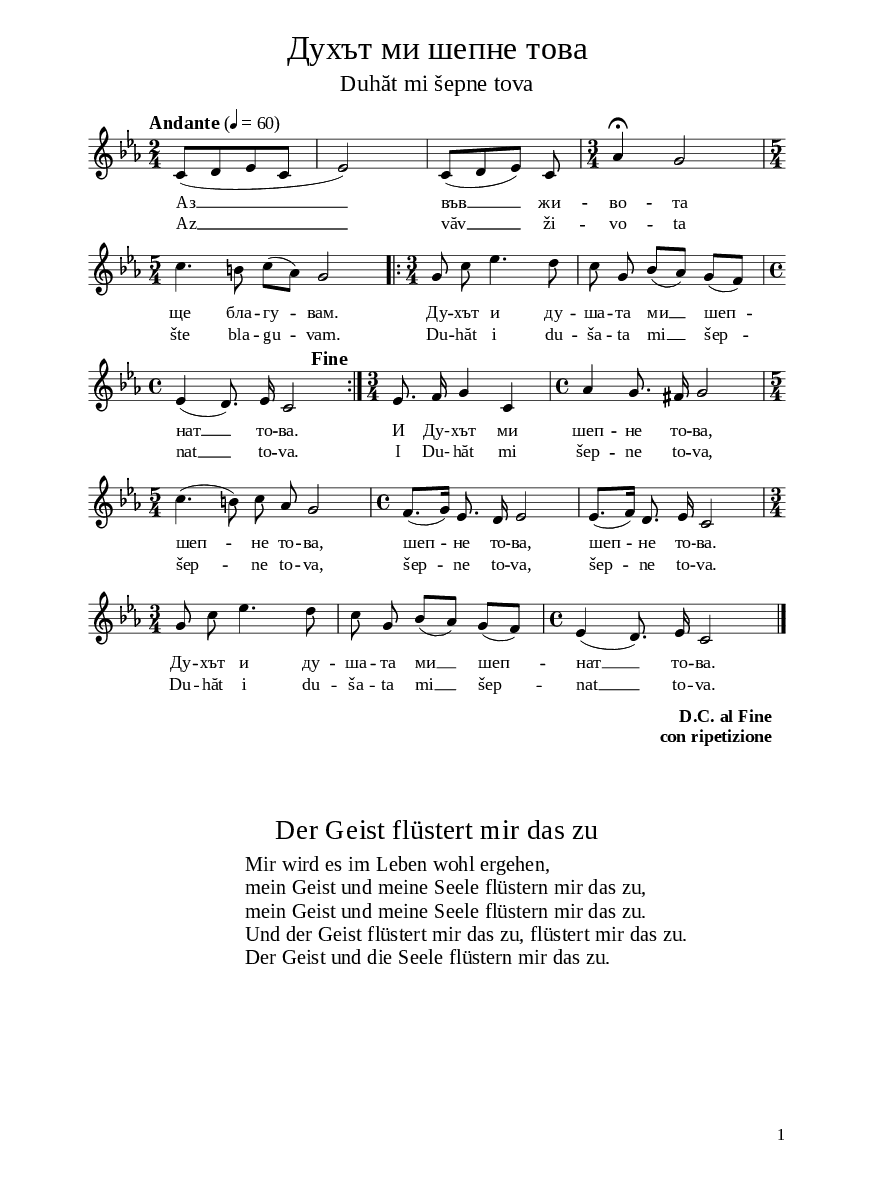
\version "2.24.4"

% include paper part and global functions
\include "include/globals.ily"

\bookpart {
  \label #'ref101_2
  \tocItem \markup "Духът ми шепне това – Duhăt mi šepne tova"
  \include "include/bookpart-paper.ily"
  \score {
    \include "include/score-layout.ily"


    \new Voice \absolute{
      \clef treble
      \key c \minor
      \time 2/4
      \tempoFunc "Andante" 4 "60"
      \autoBeamOff

      c'8 ( [ d'8 es'8 c'8 ] | es'2 ) | c'8 ( [ d'8 es'8] ) c'8 | \time 3/4  | as'4 ^\fermata g'2 | \time 5/4 \break

      c''4. b'8 c''8 ( [ as'8 ) ] g'2 | \bar ".|:"
      \time 3/4 g'8 c''8 es''4. d''8 | c''8 g'8 bes'8 ( [ as'8 ) ] g'8 ( [ f'8 ) ] | \time 4/4 \break

      es'4 ( d'8. ) es'16 \tempo "      Fine" c'2
      \bar ":|." \time 3/4 | es'8. f'16 g'4 c'4 | \time 4/4 | as'4 g'8. fis'16 g'2 | \time 5/4 \break

      c''4. ( b'8 ) c''8 as'8 g'2 | \time 4/4 | f'8. ( [ g'16 ) ] es'8. d'16 es'2 | es'8. ( [ f'16 ) ] d'8. es'16 c'2 | \time 3/4 \break

      g'8 c''8 es''4. d''8 | c''8 g'8 bes'8 ( [ as'8 ) ] g'8 ( [ f'8 ) ] | \time 4/4 | es'4 ( d'8. ) es'16 c'2  \bar "|."

    }

    \addlyrics {
      Аз __     във __   жи --
      во -- та ще бла -- гу -- вам. Ду
      -- хът и ду -- ша -- та ми __  шеп
      -- нат __  то -- ва. И "Ду-" -- хът
      ми шеп -- не то -- ва, шеп -- не
      то -- ва, шеп -- не то -- ва,
      шеп -- не то -- ва. Ду -- хът и
      ду -- ша -- та ми __  шеп -- нат __
      то -- ва.}
      \addlyrics {
        Az __     văv __   ži --
        vo -- ta šte bla -- gu -- vam. Du
        -- hăt i du -- ša -- ta mi __  šep
        -- nat __  to -- va. I "Du-" -- hăt
        mi šep -- ne to -- va, šep -- ne
        to -- va, šep -- ne to -- va,
        šep -- ne to -- va. Du -- hăt i
        du -- ša -- ta mi __  šep -- nat __
        to -- va.}


        \header {
          title = \titleFunc "Духът ми шепне това" "Duhăt mi šepne tova"
        }

        \midi{}

      } % score

      \markup \empty-one
      \markup \dc-two "D.C. al Fine" "con ripetizione"


      % include foreign translation(s) of the song
      \markup \vspace #3

      \version "2.24.4"

\markup \fill-line { \fontsize #deTitleFontSize "Der Geist flüstert mir das zu" }

\markup \null
\markup \null
\markup \abs-fontsize #10 {
  \hspace #20
  \override #`(baseline-skip . ,deCoupletBaselineSkip)

  \column { 

\line { " " Mir wird es im Leben wohl ergehen, }

\line { " " mein Geist und meine Seele flüstern mir das zu, }
\line { " " mein Geist und meine Seele flüstern mir das zu. }

\line { " " Und der Geist flüstert mir das zu, flüstert mir das zu.}

\line { " " Der Geist und die Seele flüstern mir das zu.}

  }
}


    } % bookpart
